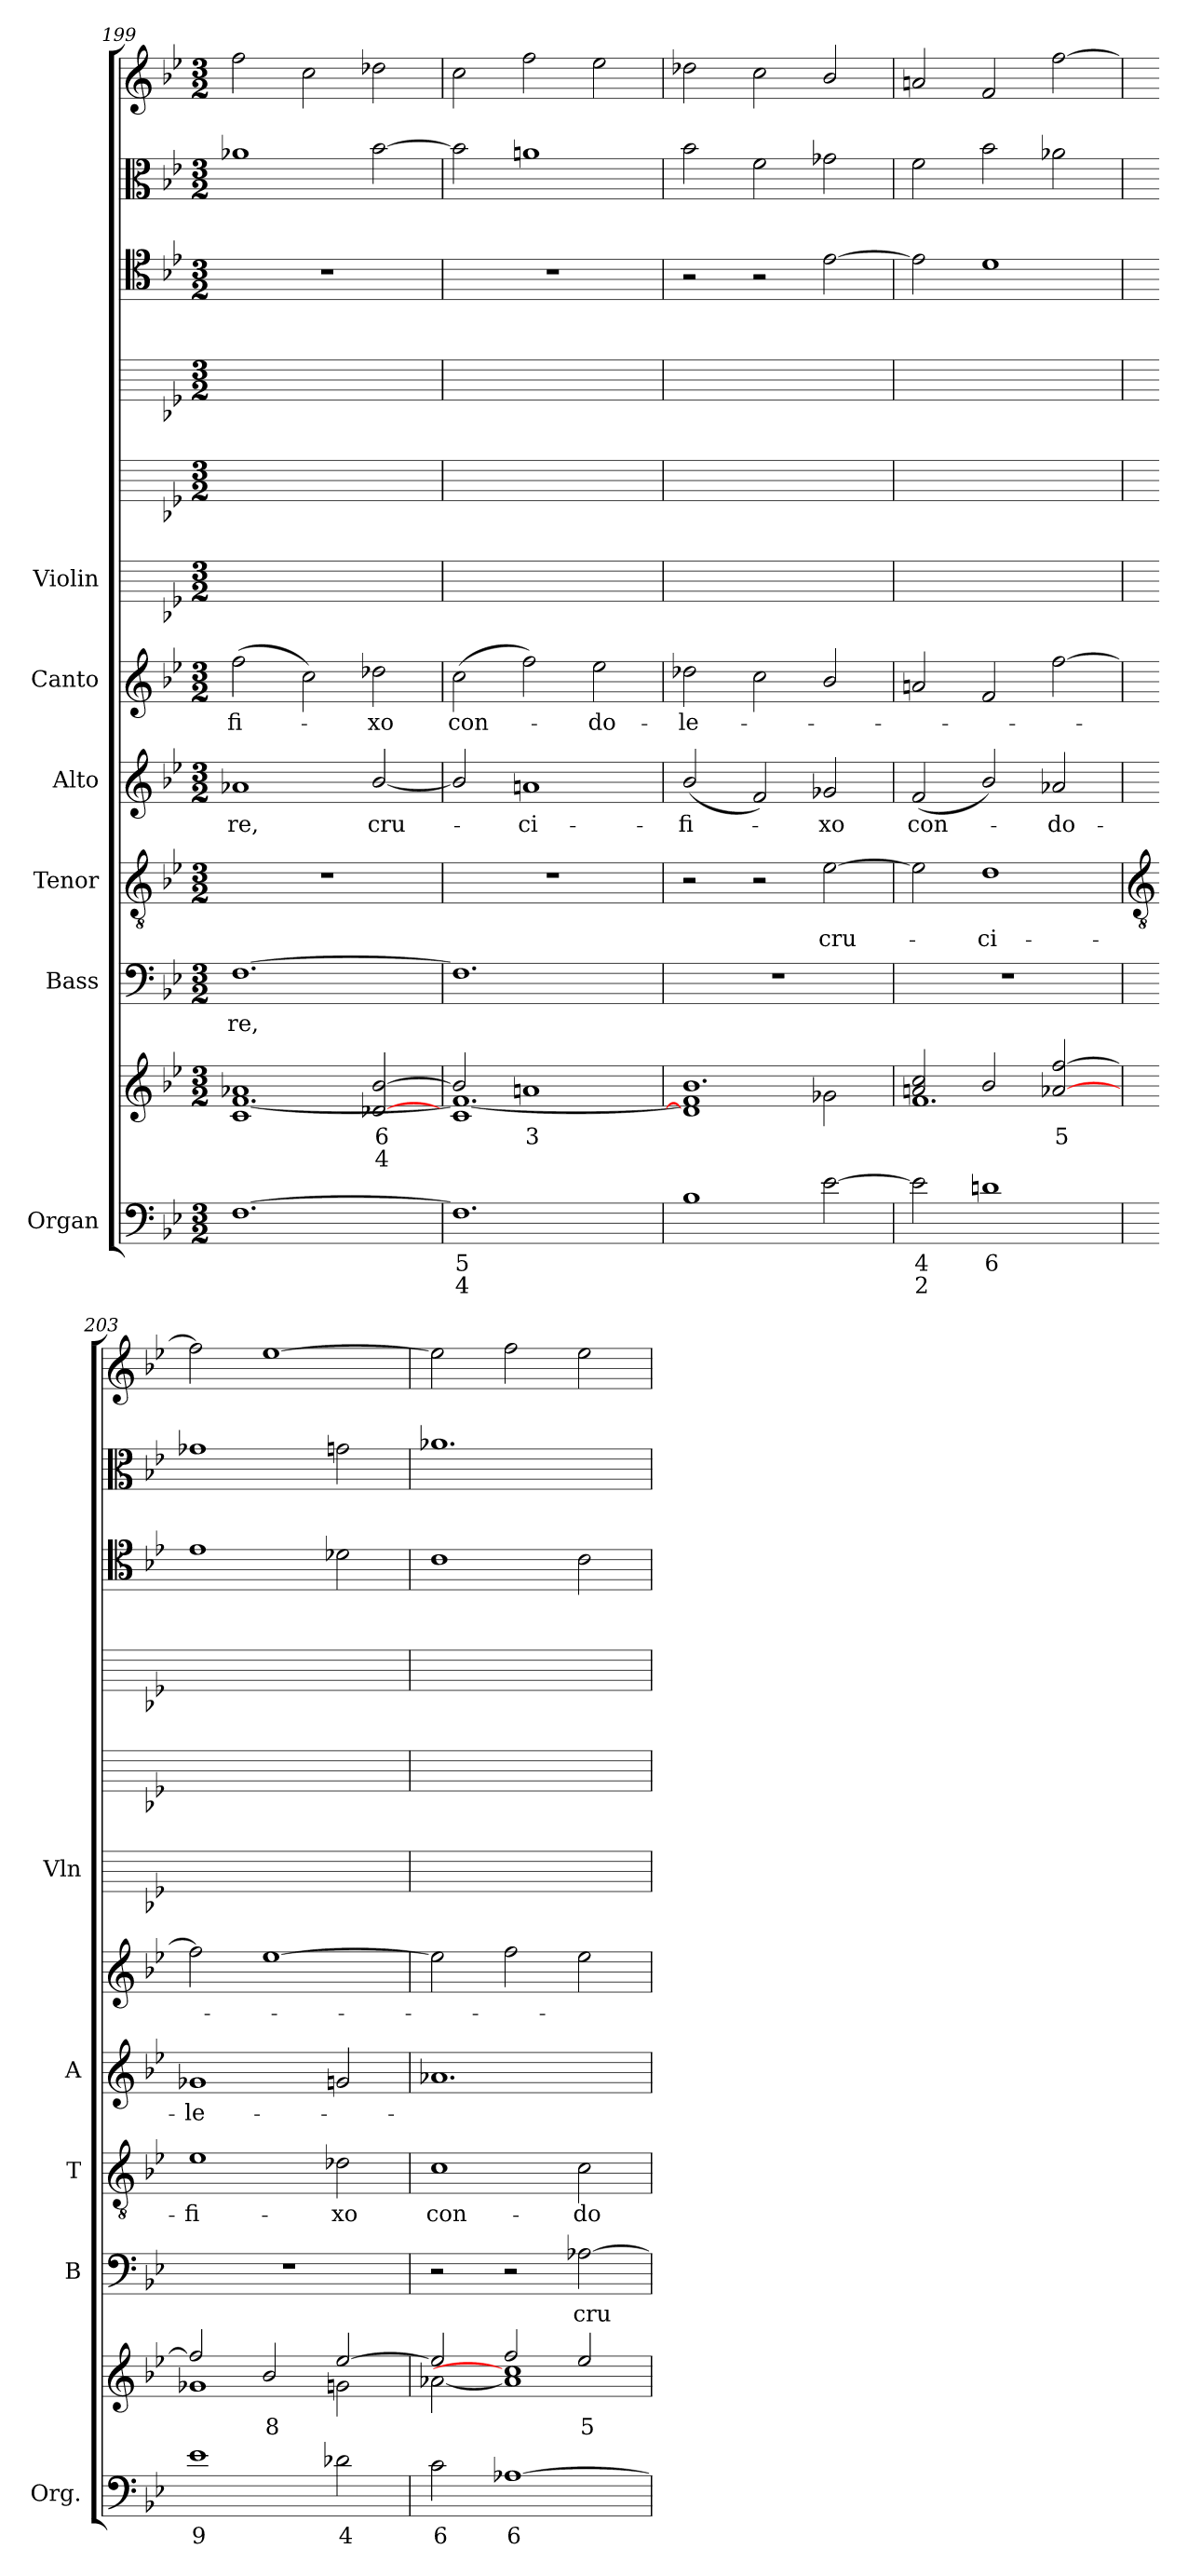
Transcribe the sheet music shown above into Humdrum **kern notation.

**kern	**text	**text	**kern	**text	**text	**kern	**text	**kern	**text	**kern	**text	**kern	**text	**kern	**kern	**kern	**kern	**kern	**kern
*part6	*part6	*part6	*part6	*part6	*part6	*part5	*part5	*part4	*part4	*part3	*part3	*part2	*part2	*part1	*part1	*part1	*part1	*part1	*part1
*staff12	*staff12	*staff12	*staff11	*staff11	*staff11	*staff10	*staff10	*staff9	*staff9	*staff8	*staff8	*staff7	*staff7	*staff6	*staff5	*staff4	*staff3	*staff2	*staff1
*I"Organ	*	*	*	*	*	*I"Bass	*	*I"Tenor	*	*I"Alto	*	*I"Canto	*	*I"Violin	*	*	*	*	*
*I'Org.	*	*	*	*	*	*I'B	*	*I'T	*	*I'A	*	*	*	*I'Vln	*	*	*	*	*
*clefF4	*	*	*clefG2	*	*	*clefF4	*	*clefGv2	*	*clefG2	*	*clefG2	*	*	*	*	*clefC4	*clefC3	*clefG2
*k[b-e-]	*	*	*k[b-e-]	*	*	*k[b-e-]	*	*k[b-e-]	*	*k[b-e-]	*	*k[b-e-]	*	*k[b-e-]	*k[b-e-]	*k[b-e-]	*k[b-e-]	*k[b-e-]	*k[b-e-]
*B-:	*	*	*B-:	*	*	*B-:	*	*B-:	*	*B-:	*	*B-:	*	*B-:	*B-:	*B-:	*B-:	*B-:	*B-:
*M3/2	*	*	*M3/2	*	*	*M3/2	*	*M3/2	*	*M3/2	*	*M3/2	*	*M3/2	*M3/2	*M3/2	*M3/2	*M3/2	*M3/2
=199	=199	=199	=199	=199	=199	=199	=199	=199	=199	=199	=199	=199	=199	=199	=199	=199	=199	=199	=199
*	*	*	*^	*	*	*	*	*	*	*	*	*	*	*	*	*	*	*	*
*	*	*	*	*^	*	*	*	*	*	*	*	*	*	*	*	*	*	*	*	*
!	!LO:LY:b	!LO:LY:b	!	!	!LO:N:vis=1	!	!	!	!LO:LY:b	!LO:N:vis=1	!	!	!LO:LY:b	!	!LO:LY:b	!	!	!	!LO:N:vis=1	!	!
[1.F	.	.	1c/ 1a-X/	[1.f\	1.ryy	.	.	[1.F	-re,	1.r	.	1a-X	-re,	(2ff	-fi-	1.ryy	1.ryy	1.ryy	1.r	1a-X	2ff
.	.	.	.	.	.	.	.	.	.	.	.	.	.	2cc)	.	.	.	.	.	.	2cc
!	!	!	!	!	!	!LO:LY:b	!LO:LY:b	!	!	!	!	!	!LO:LY:b	!	!LO:LY:b	!	!	!	!	!	!
.	.	.	[2d-X/ [2b-/	.	.	6	4	.	.	.	.	[2b-/	cru-	2dd-X	xo	.	.	.	.	[2b-	2dd-X
=200	=200	=200	=200	=200	=200	=200	=200	=200	=200	=200	=200	=200	=200	=200	=200	=200	=200	=200	=200	=200	=200
!	!LO:LY:b	!LO:LY:b	!	!	!	!	!	!	!	!LO:N:vis=1	!	!	!	!	!LO:LY:b	!	!	!	!LO:N:vis=1	!	!
1.F]	5	4	2b-/]	1.f\_	1c	.	.	1.F]	.	1.r	.	2b-/]	.	(>2cc	con-	1.ryy	1.ryy	1.ryy	1.r	2b-]	2cc
!	!	!	!	!	!	!LO:LY:b	!	!	!	!	!	!	!LO:LY:b	!	!	!	!	!	!	!	!
.	.	.	1an/	.	.	3	.	.	.	.	.	1an	ci-	2ff)	.	.	.	.	.	1an	2ff
!	!	!	!	!	!	!	!	!	!	!	!	!	!	!	!LO:LY:b	!	!	!	!	!	!
.	.	.	.	.	2ryy	.	.	.	.	.	.	.	.	2ee-	do-	.	.	.	.	.	2ee-
=201	=201	=201	=201	=201	=201	=201	=201	=201	=201	=201	=201	=201	=201	=201	=201	=201	=201	=201	=201	=201	=201
!	!	!	!	!	!	!	!	!LO:N:vis=1	!	!	!	!	!LO:LY:b	!	!LO:LY:b	!	!	!	!	!	!
1B-	.	.	1.b-/	1d-\] 1f\]	1.ryy	.	.	1.r	.	2r	.	(2b-/	-fi-	2dd-X	-le-	1.ryy	1.ryy	1.ryy	2r	2b-	2dd-X
.	.	.	.	.	.	.	.	.	.	2r	.	2f)	.	2cc	.	.	.	.	2r	2f	2cc
!	!	!	!	!	!	!	!	!	!	!	!LO:LY:b	!	!LO:LY:b	!	!	!	!	!	!	!	!
[2e-	.	.	.	2g-X\	.	.	.	.	.	[2e-	cru-	2g-X	xo	2b-/	.	.	.	.	[2e-	2g-X	2b-/
=202	=202	=202	=202	=202	=202	=202	=202	=202	=202	=202	=202	=202	=202	=202	=202	=202	=202	=202	=202	=202	=202
!	!LO:LY:b	!LO:LY:b	!	!	!LO:N:vis=1	!	!	!LO:N:vis=1	!	!	!	!	!LO:LY:b	!	!	!	!	!	!	!	!
2e-]	4	2	2an/ 2cc/	1.f\	1.ryy	.	.	1.r	.	2e-]	.	(<2f	con-	2an	.	1.ryy	1.ryy	1.ryy	2e-]	2f	2an
!	!LO:LY:b	!	!	!	!	!	!	!	!	!	!LO:LY:b	!	!	!	!	!	!	!	!	!	!
1dn	6	.	2b-/	.	.	.	.	.	.	1d	ci-	2b-/)	.	2f	.	.	.	.	1d	2b-	2f
!	!	!	!	!	!	!LO:LY:b	!	!	!	!	!	!	!LO:LY:b	!	!	!	!	!	!	!	!
.	.	.	[2a-X/ [2ff/	.	.	5	.	.	.	.	.	2a-X	do-	[2ff	.	.	.	.	.	2a-X	[2ff
!!LO:LB:g=z
=203	=203	=203	=203	=203	=203	=203	=203	=203	=203	=203	=203	=203	=203	=203	=203	=203	=203	=203	=203	=203	=203
*	*	*	*	*	*	*	*	*	*	*clefGv2	*	*	*	*	*	*	*	*	*	*	*
!	!LO:LY:b	!	!	!	!LO:N:vis=1	!	!	!LO:N:vis=1	!	!	!LO:LY:b	!	!LO:LY:b	!	!	!	!	!	!	!	!
1e-	9	.	2ff/]	1g-X\	1.ryy	.	.	1.r	.	1e-	-fi-	1g-X	-le-	2ff]	.	1.ryy	1.ryy	1.ryy	1e-	1g-X	2ff]
!	!	!	!	!	!	!LO:LY:b	!	!	!	!	!	!	!	!	!	!	!	!	!	!	!
.	.	.	2b-/	.	.	8	.	.	.	.	.	.	.	[1ee-	.	.	.	.	.	.	[1ee-
!	!LO:LY:b	!	!	!	!	!	!	!	!	!	!LO:LY:b	!	!	!	!	!	!	!	!	!	!
2d-X	4	.	[2ee-/	2gn\	.	.	.	.	.	2d-X	-xo	2gn	.	.	.	.	.	.	2d-X	2gn	.
=204	=204	=204	=204	=204	=204	=204	=204	=204	=204	=204	=204	=204	=204	=204	=204	=204	=204	=204	=204	=204	=204
!	!LO:LY:b	!	!	!	!LO:N:vis=1	!	!	!	!	!	!LO:LY:b	!	!	!	!	!	!	!	!	!	!
2c	6	.	2ee-/]	[2a-X\	1.ryy	.	.	2r	.	1c	con-	1.a-X	.	2ee-]	.	1.ryy	1.ryy	1.ryy	1c	1.a-X	2ee-]
!	!LO:LY:b	!	!	!	!	!	!	!	!	!	!	!	!	!	!	!	!	!	!	!	!
[1A-X	6	.	2ff/	1a-\] 1cc\]	.	.	.	2r	.	.	.	.	.	2ff	.	.	.	.	.	.	2ff
!	!	!	!	!	!	!LO:LY:b	!	!	!LO:LY:b	!	!LO:LY:b	!	!	!	!	!	!	!	!	!	!
.	.	.	2ee-/	.	.	5	.	[2A-X	cru-	2c	-do-	.	.	2ee-	.	.	.	.	2c	.	2ee-
*	*	*	*v	*v	*v	*	*	*	*	*	*	*	*	*	*	*	*	*	*	*	*
=	=	=	=	=	=	=	=	=	=	=	=	=	=	=	=	=	=	=	=
*-	*-	*-	*-	*-	*-	*-	*-	*-	*-	*-	*-	*-	*-	*-	*-	*-	*-	*-	*-
